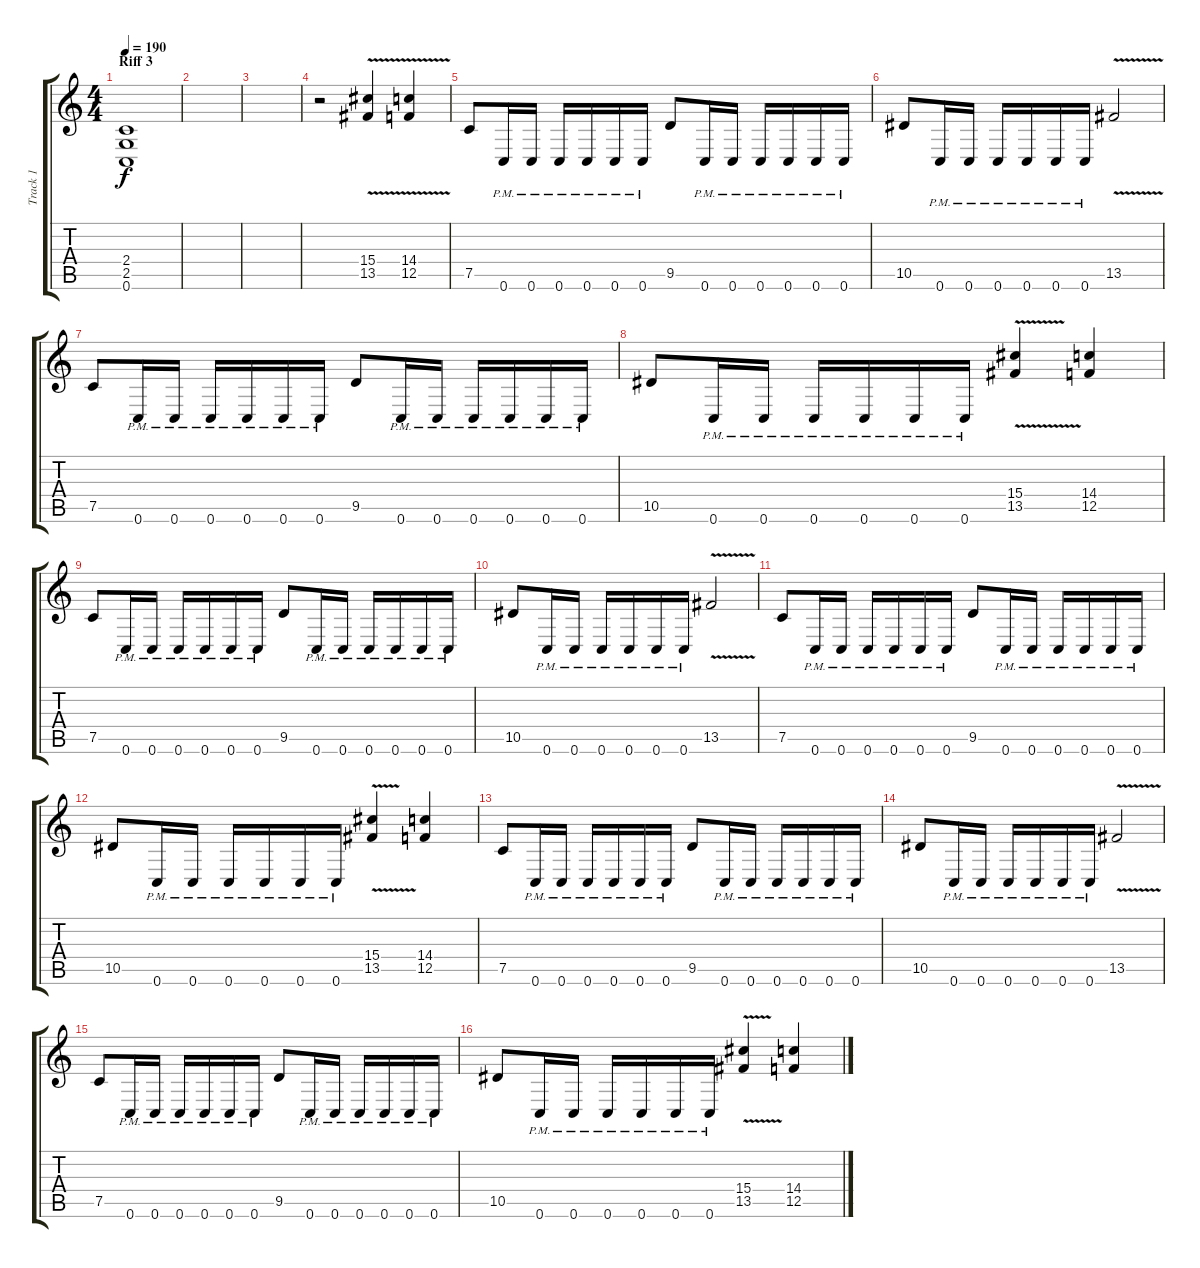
\track ("Track 1" "Track 1") {instrument distortionguitar}
\staff {score tabs}
\tuning (C4 G3 Eb3 Bb2 F2 C2) {hide}
\ts (4 4)
\section ("" "Riff 3")
\tempo 190
\clef g2
\ks c
(2.4 2.5 0.6).1{dy f} |
|
|
r.2 (15.4 13.5{v}).4 (14.4 12.5{v}).4 |
7.5.8 0.6{pm}.16 0.6{pm}.16 0.6{pm}.16 0.6{pm}.16 0.6{pm}.16 0.6{pm}.16 9.5.8 0.6{pm}.16 0.6{pm}.16 0.6{pm}.16 0.6{pm}.16 0.6{pm}.16 0.6{pm}.16 |
10.5.8 0.6{pm}.16 0.6{pm}.16 0.6{pm}.16 0.6{pm}.16 0.6{pm}.16 0.6{pm}.16 13.5{v}.2 |
7.5.8 0.6{pm}.16 0.6{pm}.16 0.6{pm}.16 0.6{pm}.16 0.6{pm}.16 0.6{pm}.16 9.5.8 0.6{pm}.16 0.6{pm}.16 0.6{pm}.16 0.6{pm}.16 0.6{pm}.16 0.6{pm}.16 |
10.5.8 0.6{pm}.16 0.6{pm}.16 0.6{pm}.16 0.6{pm}.16 0.6{pm}.16 0.6{pm}.16 (15.4 13.5{v}).4 (14.4 12.5).4 |
7.5.8 0.6{pm}.16 0.6{pm}.16 0.6{pm}.16 0.6{pm}.16 0.6{pm}.16 0.6{pm}.16 9.5.8 0.6{pm}.16 0.6{pm}.16 0.6{pm}.16 0.6{pm}.16 0.6{pm}.16 0.6{pm}.16 |
10.5.8 0.6{pm}.16 0.6{pm}.16 0.6{pm}.16 0.6{pm}.16 0.6{pm}.16 0.6{pm}.16 13.5{v}.2 |
7.5.8 0.6{pm}.16 0.6{pm}.16 0.6{pm}.16 0.6{pm}.16 0.6{pm}.16 0.6{pm}.16 9.5.8 0.6{pm}.16 0.6{pm}.16 0.6{pm}.16 0.6{pm}.16 0.6{pm}.16 0.6{pm}.16 |
10.5.8 0.6{pm}.16 0.6{pm}.16 0.6{pm}.16 0.6{pm}.16 0.6{pm}.16 0.6{pm}.16 (15.4 13.5{v}).4 (14.4 12.5).4 |
7.5.8 0.6{pm}.16 0.6{pm}.16 0.6{pm}.16 0.6{pm}.16 0.6{pm}.16 0.6{pm}.16 9.5.8 0.6{pm}.16 0.6{pm}.16 0.6{pm}.16 0.6{pm}.16 0.6{pm}.16 0.6{pm}.16 |
10.5.8 0.6{pm}.16 0.6{pm}.16 0.6{pm}.16 0.6{pm}.16 0.6{pm}.16 0.6{pm}.16 13.5{v}.2 |
7.5.8 0.6{pm}.16 0.6{pm}.16 0.6{pm}.16 0.6{pm}.16 0.6{pm}.16 0.6{pm}.16 9.5.8 0.6{pm}.16 0.6{pm}.16 0.6{pm}.16 0.6{pm}.16 0.6{pm}.16 0.6{pm}.16 |
10.5.8 0.6{pm}.16 0.6{pm}.16 0.6{pm}.16 0.6{pm}.16 0.6{pm}.16 0.6{pm}.16 (15.4 13.5{v}).4 (14.4 12.5).4
